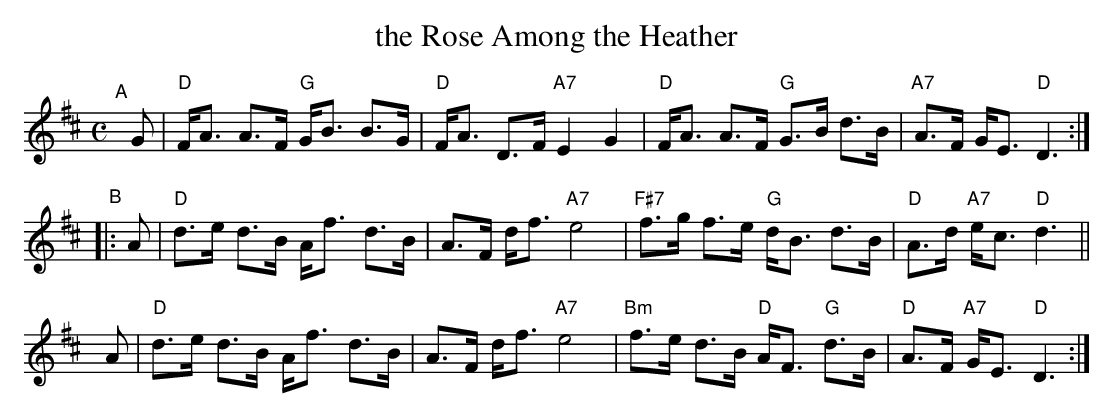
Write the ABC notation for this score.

X:1
T: the Rose Among the Heather
M: C
L: 1/8
K: D
"^A"[|] G \
| "D"F<A A>F "G"G<B B>G | "D"F<A D>F "A7"E2 G2 \
| "D"F<A A>F "G"G>B d>B | "A7"A>F G<E "D"D3 :|
"^B" |: A \
| "D"d>e d>B A<f d>B | A>F d<f "A7"e4 \
| "F#7"f>g f>e "G"d<B d>B | "D"A>d "A7"e<c "D"d3 ||
yA \
| "D"d>e d>B A<f d>B | A>F d<f "A7"e4 \
| "Bm"f>e d>B "D"A<F "G"d>B | "D"A>F "A7"G<E "D"D3 :|
